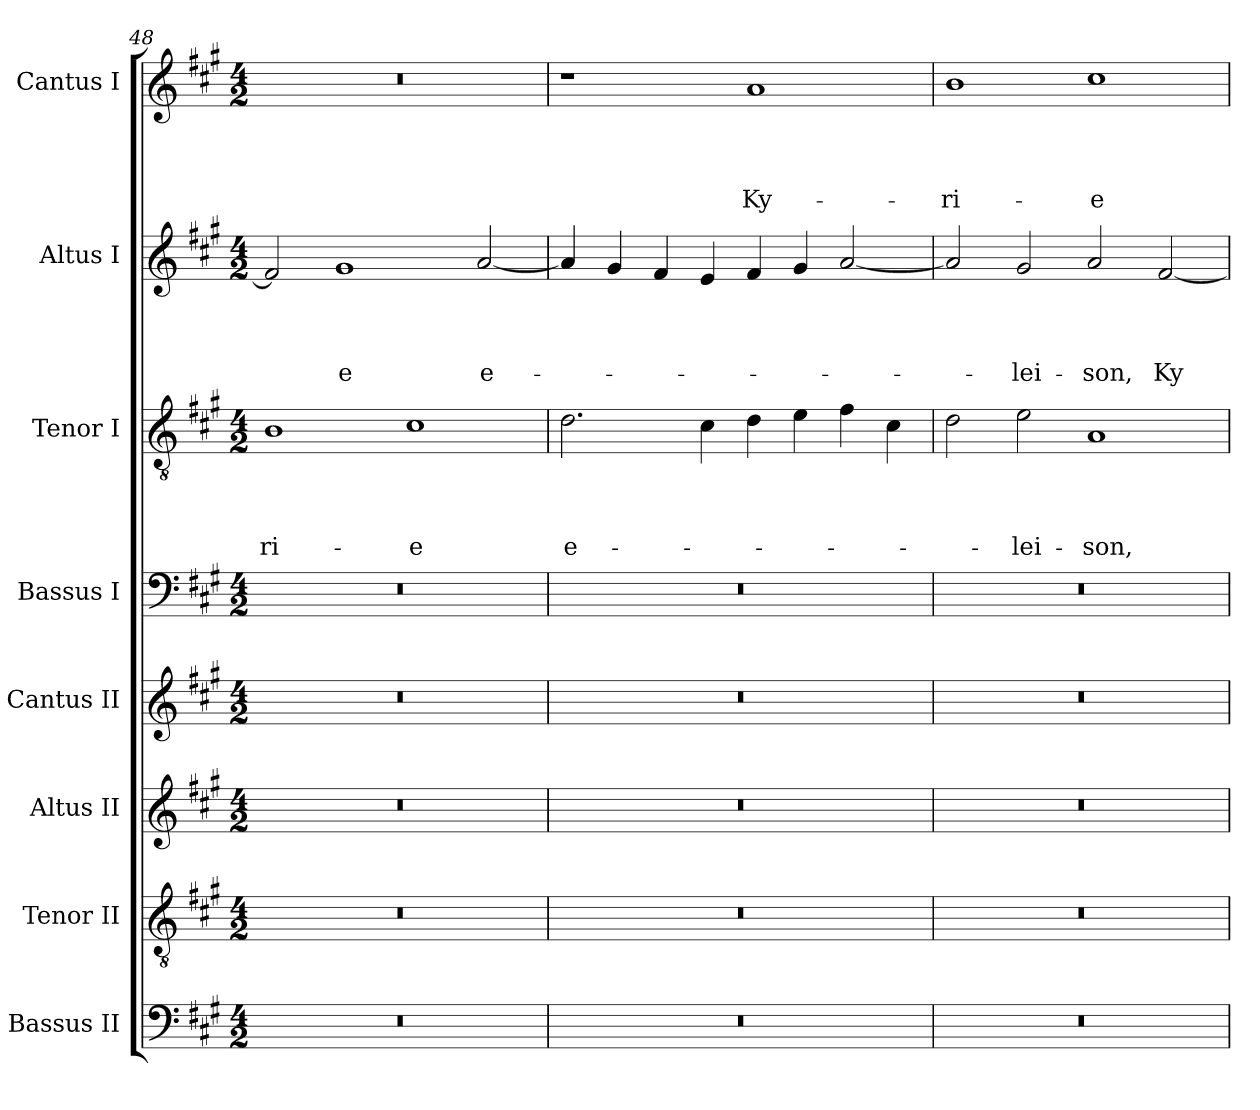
**kern	**kern	**kern	**kern	**kern	**kern	**text	**text	**text	**text	**kern	**text	**text	**text	**text	**kern	**text	**text	**text	**text
*part8	*part7	*part6	*part5	*part4	*part3	*part3	*part3	*part3	*part3	*part2	*part2	*part2	*part2	*part2	*part1	*part1	*part1	*part1	*part1
*staff8	*staff7	*staff6	*staff5	*staff4	*staff3	*staff3	*staff3	*staff3	*staff3	*staff2	*staff2	*staff2	*staff2	*staff2	*staff1	*staff1	*staff1	*staff1	*staff1
*I"Bassus II	*I"Tenor II	*I"Altus II	*I"Cantus II	*I"Bassus I	*I"Tenor I	*	*	*	*	*I"Altus I	*	*	*	*	*I"Cantus I	*	*	*	*
*I'B II	*I'T II	*I'A II	*I'C II	*I'B I	*I'T I	*	*	*	*	*I'A I	*	*	*	*	*I'C I	*	*	*	*
*clefF4	*clefGv2	*clefG2	*clefG2	*clefF4	*clefGv2	*	*	*	*	*clefG2	*	*	*	*	*clefG2	*	*	*	*
*k[f#c#g#]	*k[f#c#g#]	*k[f#c#g#]	*k[f#c#g#]	*k[f#c#g#]	*k[f#c#g#]	*	*	*	*	*k[f#c#g#]	*	*	*	*	*k[f#c#g#]	*	*	*	*
*A:	*A:	*A:	*A:	*A:	*A:	*	*	*	*	*A:	*	*	*	*	*A:	*	*	*	*
*M4/2	*M4/2	*M4/2	*M4/2	*M4/2	*M4/2	*	*	*	*	*M4/2	*	*	*	*	*M4/2	*	*	*	*
=48	=48	=48	=48	=48	=48	=48	=48	=48	=48	=48	=48	=48	=48	=48	=48	=48	=48	=48	=48
0r	0r	0r	0r	0r	1B	.	.	.	-ri-	2f#/]	.	.	.	.	0r	.	.	.	.
.	.	.	.	.	.	.	.	.	.	1g#	.	.	.	-e	.	.	.	.	.
.	.	.	.	.	1c#	.	.	.	-e	.	.	.	.	.	.	.	.	.	.
.	.	.	.	.	.	.	.	.	.	[2a/	.	.	.	e-	.	.	.	.	.
=49	=49	=49	=49	=49	=49	=49	=49	=49	=49	=49	=49	=49	=49	=49	=49	=49	=49	=49	=49
0r	0r	0r	0r	0r	2.d\	.	.	.	e-	4a/]	.	.	.	.	1r	.	.	.	.
.	.	.	.	.	.	.	.	.	.	4g#/	.	.	.	.	.	.	.	.	.
.	.	.	.	.	.	.	.	.	.	4f#/	.	.	.	.	.	.	.	.	.
.	.	.	.	.	4c#\	.	.	.	.	4e/	.	.	.	.	.	.	.	.	.
.	.	.	.	.	4d\	.	.	.	.	4f#/	.	.	.	.	1a	.	.	.	Ky-
.	.	.	.	.	4e\	.	.	.	.	4g#/	.	.	.	.	.	.	.	.	.
.	.	.	.	.	4f#\	.	.	.	.	[2a/	.	.	.	.	.	.	.	.	.
.	.	.	.	.	4c#\	.	.	.	.	.	.	.	.	.	.	.	.	.	.
=50	=50	=50	=50	=50	=50	=50	=50	=50	=50	=50	=50	=50	=50	=50	=50	=50	=50	=50	=50
0r	0r	0r	0r	0r	2d\	.	.	.	.	2a/]	.	.	.	.	1b	.	.	.	-ri-
.	.	.	.	.	2e\	.	.	.	-lei-	2g#/	.	.	.	-lei-	.	.	.	.	.
.	.	.	.	.	1A	.	.	.	-son,	2a/	.	.	.	-son,	1cc#	.	.	.	-e
.	.	.	.	.	.	.	.	.	.	[2f#/	.	.	.	Ky-	.	.	.	.	.
=	=	=	=	=	=	=	=	=	=	=	=	=	=	=	=	=	=	=	=
*-	*-	*-	*-	*-	*-	*-	*-	*-	*-	*-	*-	*-	*-	*-	*-	*-	*-	*-	*-
